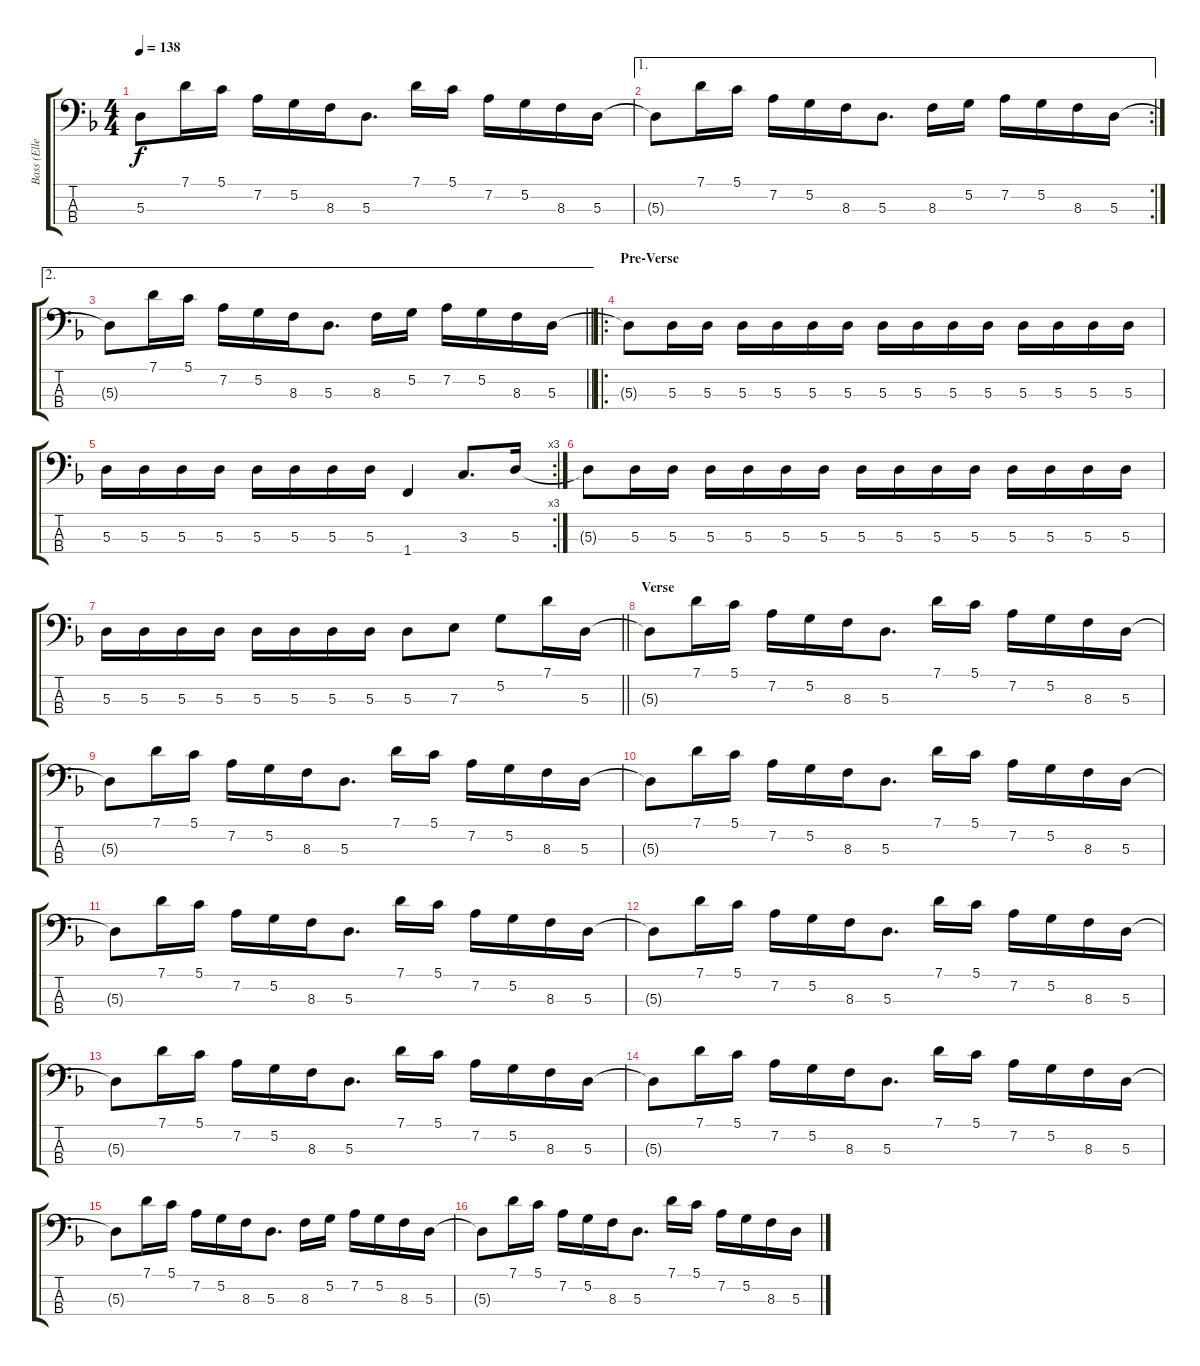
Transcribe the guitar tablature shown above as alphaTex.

\track ("Bass (Ellefson)" "Bass (Elle") {instrument electricbasspick}
\staff {score tabs}
\tuning (G2 D2 A1 E1) {hide}
\ts (4 4)
\tempo 138
\clef f4
\ks f
5.3{t}.8{dy f} 7.1.16 5.1.16 7.2.16 5.2.16 8.3.16 5.3.8{d} 7.1.16 5.1.16 7.2.16 5.2.16 8.3.16 5.3.16 |
\ae 1
\rc 2
5.3{t}.8 7.1.16 5.1.16 7.2.16 5.2.16 8.3.16 5.3.8{d} 8.3.16 5.2.16 7.2.16 5.2.16 8.3.16 5.3.16 |
\ae 2
\barLineRight lightlight
5.3{t}.8 7.1.16 5.1.16 7.2.16 5.2.16 8.3.16 5.3.8{d} 8.3.16 5.2.16 7.2.16 5.2.16 8.3.16 5.3.16 |
\ro
\section ("" "Pre-Verse")
5.3{t}.8 5.3.16 5.3.16 5.3.16 5.3.16 5.3.16 5.3.16 5.3.16 5.3.16 5.3.16 5.3.16 5.3.16 5.3.16 5.3.16 5.3.16 |
\rc 3
5.3.16 5.3.16 5.3.16 5.3.16 5.3.16 5.3.16 5.3.16 5.3.16 1.4.4 3.3.8{d} 5.3.16 |
5.3{t}.8 5.3.16 5.3.16 5.3.16 5.3.16 5.3.16 5.3.16 5.3.16 5.3.16 5.3.16 5.3.16 5.3.16 5.3.16 5.3.16 5.3.16 |
\barLineRight lightlight
5.3.16 5.3.16 5.3.16 5.3.16 5.3.16 5.3.16 5.3.16 5.3.16 5.3.8 7.3.8 5.2.8 7.1.16 5.3.16 |
\section ("" "Verse")
5.3{t}.8 7.1.16 5.1.16 7.2.16 5.2.16 8.3.16 5.3.8{d} 7.1.16 5.1.16 7.2.16 5.2.16 8.3.16 5.3.16 |
5.3{t}.8 7.1.16 5.1.16 7.2.16 5.2.16 8.3.16 5.3.8{d} 7.1.16 5.1.16 7.2.16 5.2.16 8.3.16 5.3.16 |
5.3{t}.8 7.1.16 5.1.16 7.2.16 5.2.16 8.3.16 5.3.8{d} 7.1.16 5.1.16 7.2.16 5.2.16 8.3.16 5.3.16 |
5.3{t}.8 7.1.16 5.1.16 7.2.16 5.2.16 8.3.16 5.3.8{d} 7.1.16 5.1.16 7.2.16 5.2.16 8.3.16 5.3.16 |
5.3{t}.8 7.1.16 5.1.16 7.2.16 5.2.16 8.3.16 5.3.8{d} 7.1.16 5.1.16 7.2.16 5.2.16 8.3.16 5.3.16 |
5.3{t}.8 7.1.16 5.1.16 7.2.16 5.2.16 8.3.16 5.3.8{d} 7.1.16 5.1.16 7.2.16 5.2.16 8.3.16 5.3.16 |
5.3{t}.8 7.1.16 5.1.16 7.2.16 5.2.16 8.3.16 5.3.8{d} 7.1.16 5.1.16 7.2.16 5.2.16 8.3.16 5.3.16 |
5.3{t}.8 7.1.16 5.1.16 7.2.16 5.2.16 8.3.16 5.3.8{d} 8.3.16 5.2.16 7.2.16 5.2.16 8.3.16 5.3.16 |
5.3{t}.8 7.1.16 5.1.16 7.2.16 5.2.16 8.3.16 5.3.8{d} 7.1.16 5.1.16 7.2.16 5.2.16 8.3.16 5.3.16
